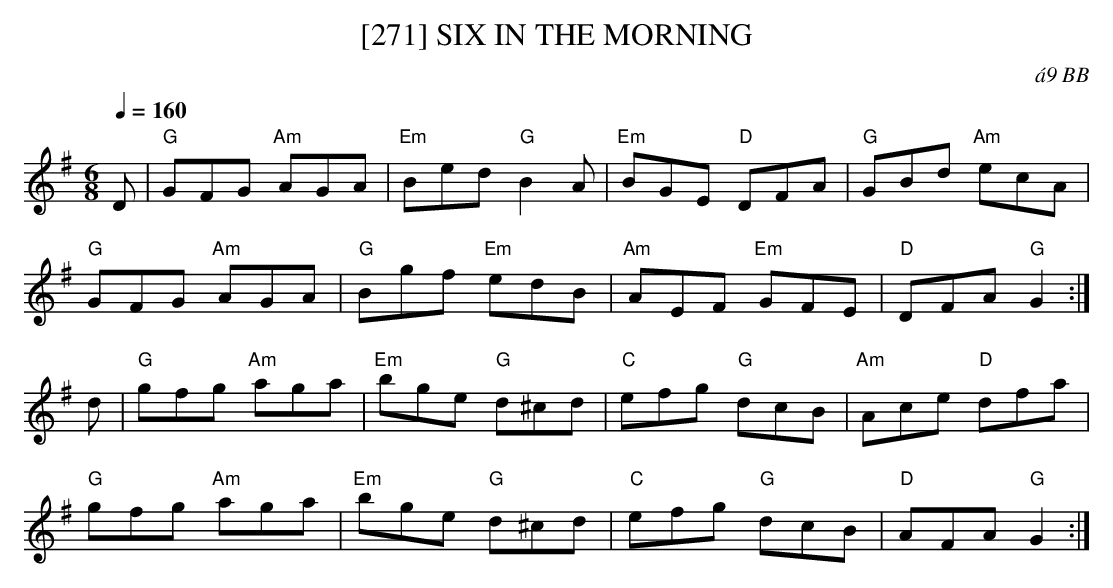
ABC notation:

X:1
T:[271] SIX IN THE MORNING
C:\'a9 BB
L:1/8
Q:1/4=160
M:6/8
K:G
D|"G"GFG "Am"AGA|"Em"Bed "G"B2A|"Em"BGE "D"DFA|"G"GBd "Am"ecA|
"G"GFG "Am"AGA|"G"Bgf "Em"edB|"Am"AEF "Em"GFE|"D"DFA "G"G2 :|
d|"G"gfg "Am"aga|"Em"bge "G"d^cd|"C"efg "G"dcB|"Am"Ace "D"dfa|
"G"gfg "Am"aga|"Em"bge "G"d^cd|"C"efg "G"dcB|"D"AFA "G"G2 :|
